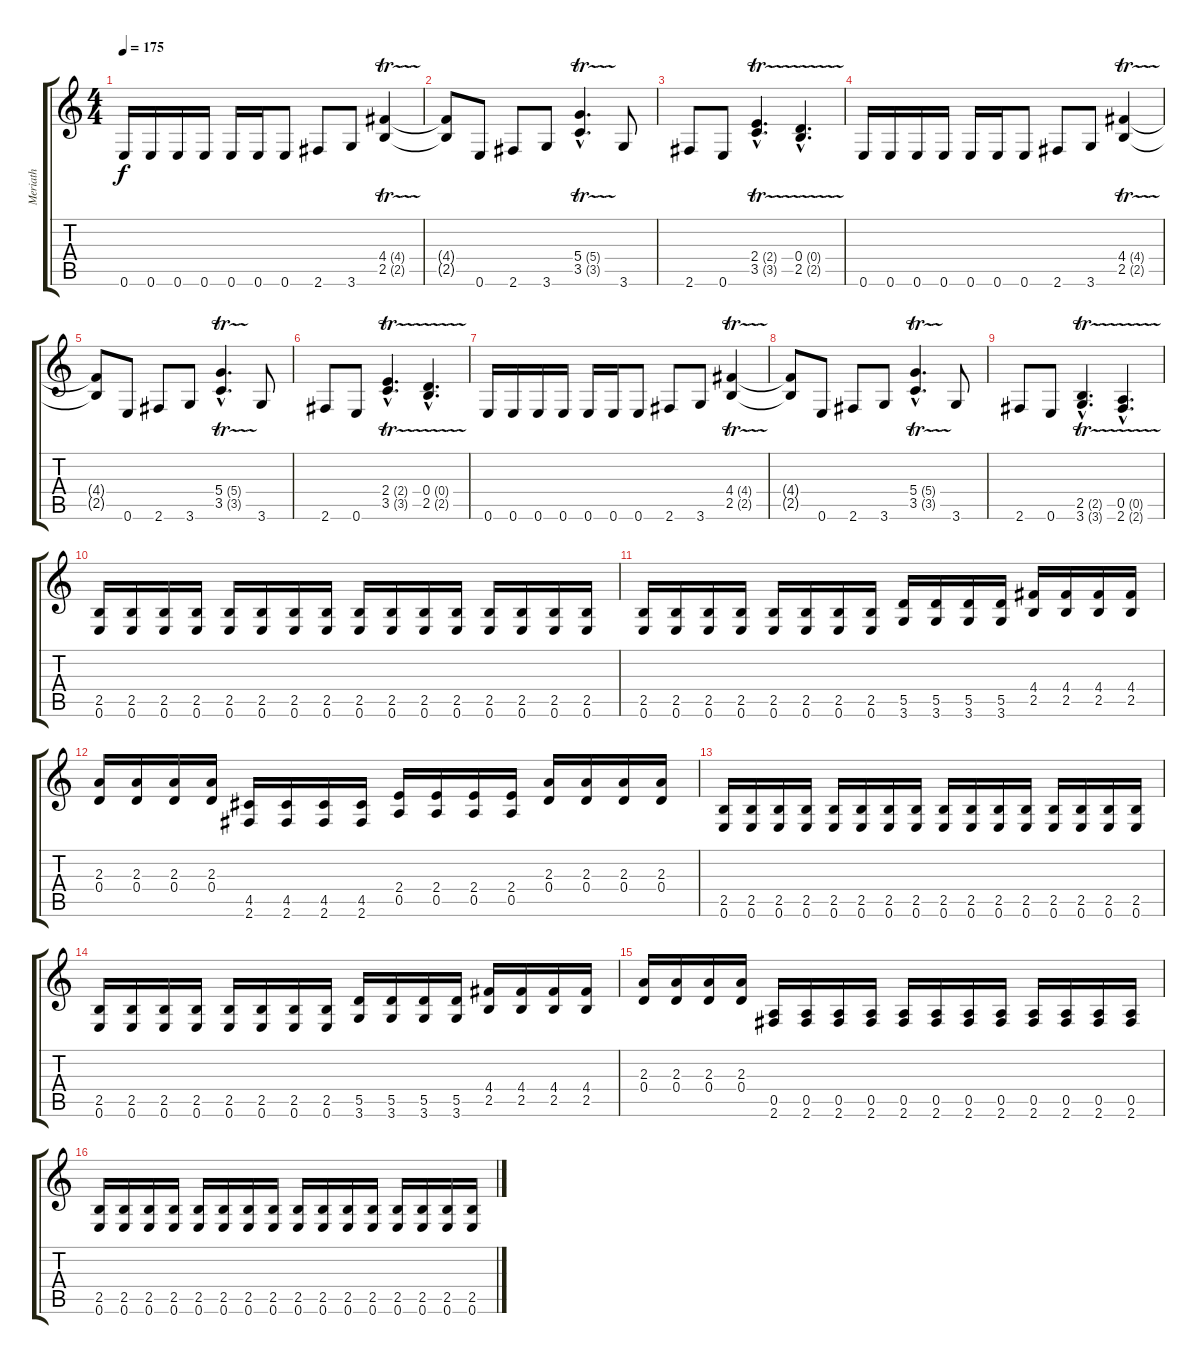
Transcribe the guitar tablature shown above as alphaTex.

\track ("Meriath" "Meriath") {instrument distortionguitar}
\staff {score tabs}
\tuning (E4 B3 G3 D3 A2 E2) {hide}
\ts (4 4)
\tempo 175
\clef g2
\ks c
0.6.16{dy f} 0.6.16 0.6.16 0.6.16 0.6.16 0.6.16 0.6.8 2.6.8 3.6.8 (4.4{tr (4 16)} 2.5{tr (2 16)}).4 |
(4.4{t} 2.5{t}).8 0.6.8 2.6.8 3.6.8 (5.4{tr (5 16) hac} 3.5{tr (3 16) hac}).4{d} 3.6.8 |
2.6.8 0.6.8 (2.4{tr (2 16) hac} 3.5{tr (3 16) hac}).4{d} (0.4{tr (0 16) hac} 2.5{tr (2 16) hac}).4{d} |
0.6.16 0.6.16 0.6.16 0.6.16 0.6.16 0.6.16 0.6.8 2.6.8 3.6.8 (4.4{tr (4 16)} 2.5{tr (2 16)}).4 |
(4.4{t} 2.5{t}).8 0.6.8 2.6.8 3.6.8 (5.4{tr (5 16) hac} 3.5{tr (3 16) hac}).4{d} 3.6.8 |
2.6.8 0.6.8 (2.4{tr (2 16) hac} 3.5{tr (3 16) hac}).4{d} (0.4{tr (0 16) hac} 2.5{tr (2 16) hac}).4{d} |
0.6.16 0.6.16 0.6.16 0.6.16 0.6.16 0.6.16 0.6.8 2.6.8 3.6.8 (4.4{tr (4 16)} 2.5{tr (2 16)}).4 |
(4.4{t} 2.5{t}).8 0.6.8 2.6.8 3.6.8 (5.4{tr (5 16) hac} 3.5{tr (3 16) hac}).4{d} 3.6.8 |
2.6.8 0.6.8 (2.5{tr (2 16) hac} 3.6{tr (3 16) hac}).4{d} (0.5{tr (0 16) hac} 2.6{tr (2 16) hac}).4{d} |
(2.5 0.6).16 (2.5 0.6).16 (2.5 0.6).16 (2.5 0.6).16 (2.5 0.6).16 (2.5 0.6).16 (2.5 0.6).16 (2.5 0.6).16 (2.5 0.6).16 (2.5 0.6).16 (2.5 0.6).16 (2.5 0.6).16 (2.5 0.6).16 (2.5 0.6).16 (2.5 0.6).16 (2.5 0.6).16 |
(2.5 0.6).16 (2.5 0.6).16 (2.5 0.6).16 (2.5 0.6).16 (2.5 0.6).16 (2.5 0.6).16 (2.5 0.6).16 (2.5 0.6).16 (5.5 3.6).16 (5.5 3.6).16 (5.5 3.6).16 (5.5 3.6).16 (4.4 2.5).16 (4.4 2.5).16 (4.4 2.5).16 (4.4 2.5).16 |
(2.3 0.4).16 (2.3 0.4).16 (2.3 0.4).16 (2.3 0.4).16 (4.5 2.6).16 (4.5 2.6).16 (4.5 2.6).16 (4.5 2.6).16 (2.4 0.5).16 (2.4 0.5).16 (2.4 0.5).16 (2.4 0.5).16 (2.3 0.4).16 (2.3 0.4).16 (2.3 0.4).16 (2.3 0.4).16 |
(2.5 0.6).16 (2.5 0.6).16 (2.5 0.6).16 (2.5 0.6).16 (2.5 0.6).16 (2.5 0.6).16 (2.5 0.6).16 (2.5 0.6).16 (2.5 0.6).16 (2.5 0.6).16 (2.5 0.6).16 (2.5 0.6).16 (2.5 0.6).16 (2.5 0.6).16 (2.5 0.6).16 (2.5 0.6).16 |
(2.5 0.6).16 (2.5 0.6).16 (2.5 0.6).16 (2.5 0.6).16 (2.5 0.6).16 (2.5 0.6).16 (2.5 0.6).16 (2.5 0.6).16 (5.5 3.6).16 (5.5 3.6).16 (5.5 3.6).16 (5.5 3.6).16 (4.4 2.5).16 (4.4 2.5).16 (4.4 2.5).16 (4.4 2.5).16 |
(2.3 0.4).16 (2.3 0.4).16 (2.3 0.4).16 (2.3 0.4).16 (0.5 2.6).16 (0.5 2.6).16 (0.5 2.6).16 (0.5 2.6).16 (0.5 2.6).16 (0.5 2.6).16 (0.5 2.6).16 (0.5 2.6).16 (0.5 2.6).16 (0.5 2.6).16 (0.5 2.6).16 (0.5 2.6).16 |
(2.5 0.6).16 (2.5 0.6).16 (2.5 0.6).16 (2.5 0.6).16 (2.5 0.6).16 (2.5 0.6).16 (2.5 0.6).16 (2.5 0.6).16 (2.5 0.6).16 (2.5 0.6).16 (2.5 0.6).16 (2.5 0.6).16 (2.5 0.6).16 (2.5 0.6).16 (2.5 0.6).16 (2.5 0.6).16
